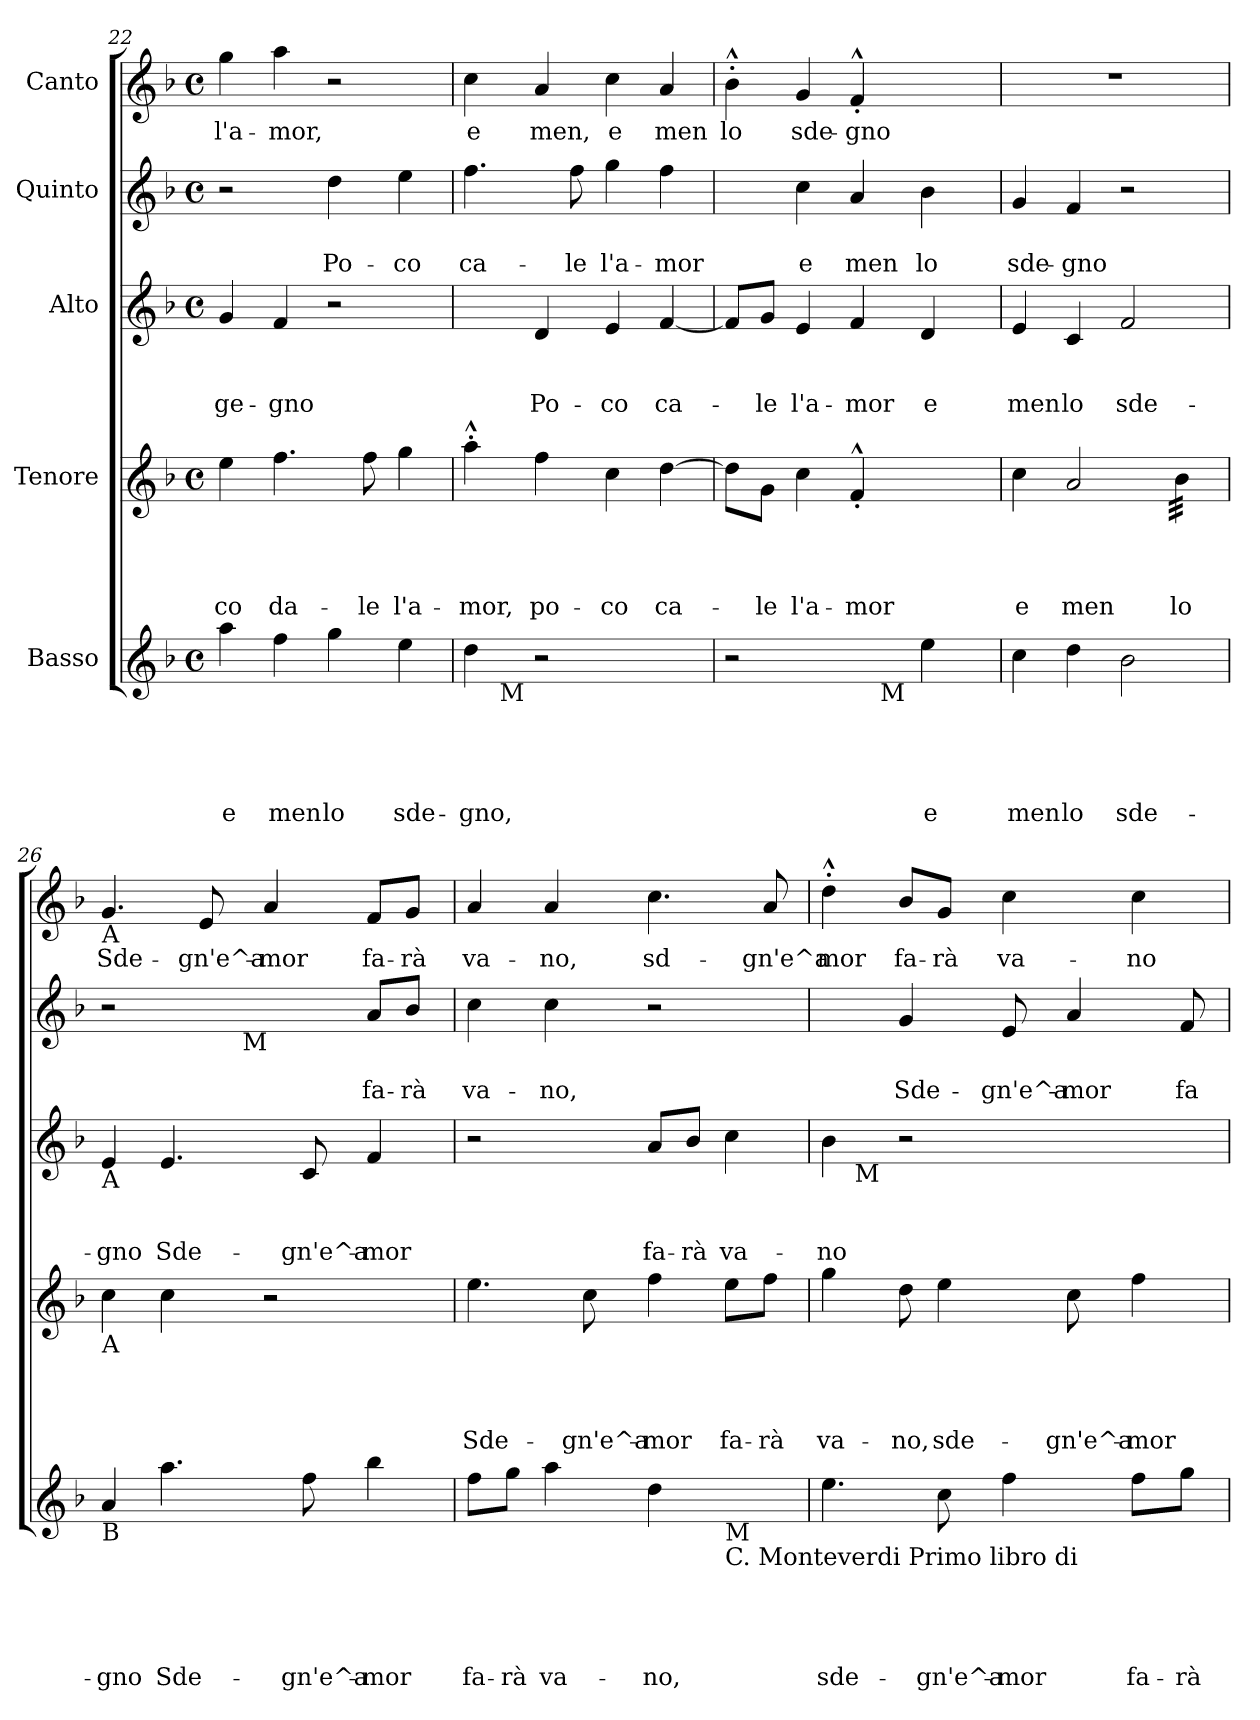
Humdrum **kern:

**kern	**text	**text	**text	**text	**text	**kern	**text	**text	**text	**text	**kern	**text	**text	**text	**kern	**text	**text	**kern	**text
*part5	*part5	*part5	*part5	*part5	*part5	*part4	*part4	*part4	*part4	*part4	*part3	*part3	*part3	*part3	*part2	*part2	*part2	*part1	*part1
*staff5	*staff5	*staff5	*staff5	*staff5	*staff5	*staff4	*staff4	*staff4	*staff4	*staff4	*staff3	*staff3	*staff3	*staff3	*staff2	*staff2	*staff2	*staff1	*staff1
*I"Basso	*	*	*	*	*	*I"Tenore	*	*	*	*	*I"Alto	*	*	*	*I"Quinto	*	*	*I"Canto	*
*clefG2	*	*	*	*	*	*clefG2	*	*	*	*	*clefG2	*	*	*	*clefG2	*	*	*clefG2	*
*k[b-]	*	*	*	*	*	*k[b-]	*	*	*	*	*k[b-]	*	*	*	*k[b-]	*	*	*k[b-]	*
*F:	*	*	*	*	*	*F:	*	*	*	*	*F:	*	*	*	*F:	*	*	*F:	*
*M4/4	*	*	*	*	*	*M4/4	*	*	*	*	*M4/4	*	*	*	*M4/4	*	*	*M4/4	*
*met(c)	*	*	*	*	*	*met(c)	*	*	*	*	*met(c)	*	*	*	*met(c)	*	*	*met(c)	*
=22	=22	=22	=22	=22	=22	=22	=22	=22	=22	=22	=22	=22	=22	=22	=22	=22	=22	=22	=22
!	!	!	!	!	!LO:LY:b	!	!	!	!	!LO:LY:b	!	!	!	!LO:LY:b	!	!	!	!	!LO:LY:b
4aa\	.	.	.	.	e	4ee\	.	.	.	-co	4g/	.	.	ge-	2r	.	.	4gg\	l'a-
!	!	!	!	!	!LO:LY:b	!	!	!	!	!LO:LY:b	!	!	!	!LO:LY:b	!	!	!	!	!LO:LY:b
4ff\	.	.	.	.	men	4.ff\	.	.	.	da-	4f/	.	.	-gno	.	.	.	4aa\	-mor,
!	!	!	!	!	!LO:LY:b	!	!	!	!	!	!	!	!	!	!	!	!LO:LY:b	!	!
4gg\	.	.	.	.	lo	.	.	.	.	.	2r	.	.	.	4dd\	.	Po-	2r	.
!	!	!	!	!	!	!	!	!	!	!LO:LY:b	!	!	!	!	!	!	!	!	!
.	.	.	.	.	.	8ff\	.	.	.	-le	.	.	.	.	.	.	.	.	.
!	!	!	!	!	!LO:LY:b	!	!	!	!	!LO:LY:b	!	!	!	!	!	!	!LO:LY:b	!	!
4ee\	.	.	.	.	sde-	4gg\	.	.	.	l'a-	.	.	.	.	4ee\	.	-co	.	.
=23	=23	=23	=23	=23	=23	=23	=23	=23	=23	=23	=23	=23	=23	=23	=23	=23	=23	=23	=23
!	!	!	!	!	!LO:LY:b	!	!	!	!	!LO:LY:b	!	!	!	!	!	!	!LO:LY:b	!	!LO:LY:b
*^	*	*	*	*	*	*	*	*	*	*	*	*	*	*	*	*	*	*	*
4dd\	8ryy	.	.	.	.	-gno,	4aa^^>'>\	.	.	.	-mor,	4ryy	.	.	.	4.ff\	.	ca-	4cc\	e
!	!LO:TX:b:t=M	!	!	!	!	!	!	!	!	!	!	!	!	!	!	!	!	!	!	!
.	2..ryy	.	.	.	.	.	.	.	.	.	.	.	.	.	.	.	.	.	.	.
!	!	!	!	!	!	!	!	!	!	!	!LO:LY:b	!	!	!	!LO:LY:b	!	!	!	!	!LO:LY:b
2r	.	.	.	.	.	.	4ff\	.	.	.	po-	4d/	.	.	Po-	.	.	.	4a/	men,
!	!	!	!	!	!	!	!	!	!	!	!	!	!	!	!	!	!	!LO:LY:b	!	!
.	.	.	.	.	.	.	.	.	.	.	.	.	.	.	.	8ff\	.	-le	.	.
!	!	!	!	!	!	!	!	!	!	!	!LO:LY:b	!	!	!	!LO:LY:b	!	!	!LO:LY:b	!	!LO:LY:b
.	.	.	.	.	.	.	4cc\	.	.	.	-co	4e/	.	.	-co	4gg\	.	l'a-	4cc\	e
!	!	!	!	!	!	!	!	!	!	!	!LO:LY:b	!	!	!	!LO:LY:b	!	!	!LO:LY:b	!	!LO:LY:b
4ryy	.	.	.	.	.	.	[>4dd\	.	.	.	ca-	[<4f/	.	.	ca-	4ff\	.	-mor	4a/	men
=24	=24	=24	=24	=24	=24	=24	=24	=24	=24	=24	=24	=24	=24	=24	=24	=24	=24	=24	=24	=24
!	!	!	!	!	!	!	!	!	!	!	!	!	!	!	!	!	!	!	!	!LO:LY:b
2r	2ryy	.	.	.	.	.	8dd\L]	.	.	.	.	8f/L]	.	.	.	4ryy	.	.	4b-^^>'>\	lo
!	!	!	!	!	!	!	!	!	!	!	!LO:LY:b	!	!	!	!LO:LY:b	!	!	!	!	!
.	.	.	.	.	.	.	8g\J	.	.	.	-le	8g/J	.	.	-le	.	.	.	.	.
!	!	!	!	!	!	!	!	!	!	!	!LO:LY:b	!	!	!	!LO:LY:b	!	!	!LO:LY:b	!	!LO:LY:b
.	.	.	.	.	.	.	4cc\	.	.	.	l'a-	4e/	.	.	l'a-	4cc\	.	e	4g/	sde-
!	!	!	!	!	!	!	!	!	!	!	!LO:LY:b	!	!	!	!LO:LY:b	!	!	!LO:LY:b	!	!LO:LY:b
4ryy	16.ryy	.	.	.	.	.	4f^^<'</	.	.	.	-mor	4f/	.	.	-mor	4a/	.	men	4f^^<'</	-gno
!	!LO:TX:b:t=M	!	!	!	!	!	!	!	!	!	!	!	!	!	!	!	!	!	!	!
.	4ryy	.	.	.	.	.	.	.	.	.	.	.	.	.	.	.	.	.	.	.
!	!	!	!	!	!	!LO:LY:b	!	!	!	!	!	!	!	!	!LO:LY:b	!	!	!LO:LY:b	!	!
4ee\	.	.	.	.	.	e	4ryy	.	.	.	.	4d/	.	.	e	4b-\	.	lo	4ryy	.
.	8ryy	.	.	.	.	.	.	.	.	.	.	.	.	.	.	.	.	.	.	.
.	32ryy	.	.	.	.	.	.	.	.	.	.	.	.	.	.	.	.	.	.	.
=25	=25	=25	=25	=25	=25	=25	=25	=25	=25	=25	=25	=25	=25	=25	=25	=25	=25	=25	=25	=25
!	!	!	!	!	!	!LO:LY:b	!	!	!	!	!LO:LY:b	!	!	!	!LO:LY:b	!	!	!LO:LY:b	!	!
*v	*v	*	*	*	*	*	*	*	*	*	*	*	*	*	*	*	*	*	*	*
4cc\	.	.	.	.	men	4cc\	.	.	.	e	4e/	.	.	men	4g/	.	sde-	1r	.
!	!	!	!	!	!LO:LY:b	!	!	!	!	!LO:LY:b	!	!	!	!LO:LY:b	!	!	!LO:LY:b	!	!
4dd\	.	.	.	.	lo	2a/	.	.	.	men	4c/	.	.	lo	4f/	.	-gno	.	.
!	!	!	!	!	!LO:LY:b	!	!	!	!	!	!	!	!	!LO:LY:b	!	!	!	!	!
2b-\	.	.	.	.	sde-	.	.	.	.	.	2f/	.	.	sde-	2r	.	.	.	.
!	!	!	!	!	!	!	!	!	!	!LO:LY:b	!	!	!	!	!	!	!	!	!
*	*	*	*	*	*	*tremolo	*	*	*	*	*	*	*	*	*	*	*	*	*
.	.	.	.	.	.	32b-\LLL	.	.	.	lo	.	.	.	.	.	.	.	.	.
.	.	.	.	.	.	32b-\	.	.	.	.	.	.	.	.	.	.	.	.	.
.	.	.	.	.	.	32b-\	.	.	.	.	.	.	.	.	.	.	.	.	.
.	.	.	.	.	.	32b-\	.	.	.	.	.	.	.	.	.	.	.	.	.
.	.	.	.	.	.	32b-\	.	.	.	.	.	.	.	.	.	.	.	.	.
.	.	.	.	.	.	32b-\	.	.	.	.	.	.	.	.	.	.	.	.	.
.	.	.	.	.	.	32b-\	.	.	.	.	.	.	.	.	.	.	.	.	.
.	.	.	.	.	.	32b-\JJJ	.	.	.	.	.	.	.	.	.	.	.	.	.
*	*	*	*	*	*	*Xtremolo	*	*	*	*	*	*	*	*	*	*	*	*	*
!!LO:PB:g=z
=26	=26	=26	=26	=26	=26	=26	=26	=26	=26	=26	=26	=26	=26	=26	=26	=26	=26	=26	=26
!	!	!	!	!	!	!	!	!	!	!	!	!	!	!	!	!	!	!LO:TX:b:t=A	!
!	!	!	!	!	!	!	!	!	!	!	!	!	!	!	!LO:TX:b:t=A	!	!	!	!
!	!	!	!	!	!	!	!	!	!	!	!LO:TX:b:t=A	!	!	!	!	!	!	!	!
!	!	!	!	!	!	!LO:TX:b:t=A	!	!	!	!	!	!	!	!	!	!	!	!	!
!LO:TX:b:t=B	!	!	!	!	!	!	!	!	!	!	!	!	!	!	!	!	!	!	!
!	!	!	!	!	!LO:LY:b	!	!	!	!	!	!	!	!	!LO:LY:b	!	!	!	!	!LO:LY:b
*	*	*	*	*	*	*	*	*	*	*	*	*	*	*	*^	*	*	*	*
4a/	.	.	.	.	-gno	4cc\	.	.	.	.	4e/	.	.	-gno	2r	4...ryy	.	.	4.g/	Sde-
!	!	!	!	!	!LO:LY:b	!	!	!	!	!	!	!	!	!LO:LY:b	!	!	!	!	!	!
4.aa\	.	.	.	.	Sde-	4cc\	.	.	.	.	4.e/	.	.	Sde-	.	.	.	.	.	.
!	!	!	!	!	!	!	!	!	!	!	!	!	!	!	!	!	!	!	!	!LO:LY:b
.	.	.	.	.	.	.	.	.	.	.	.	.	.	.	.	.	.	.	8e/	-gn'e^a-
!	!	!	!	!	!	!	!	!	!	!	!	!	!	!	!	!LO:TX:b:t=M	!	!	!	!
.	.	.	.	.	.	.	.	.	.	.	.	.	.	.	.	2ryy	.	.	.	.
!	!	!	!	!	!	!	!	!	!	!	!	!	!	!	!	!	!	!	!	!LO:LY:b
.	.	.	.	.	.	2r	.	.	.	.	.	.	.	.	4ryy	.	.	.	4a/	-mor
!	!	!	!	!	!LO:LY:b	!	!	!	!	!	!	!	!	!LO:LY:b	!	!	!	!	!	!
8ff\	.	.	.	.	-gn'e^a-	.	.	.	.	.	8c/	.	.	-gn'e^a-	.	.	.	.	.	.
!	!	!	!	!	!LO:LY:b	!	!	!	!	!	!	!	!	!LO:LY:b	!	!	!	!LO:LY:b	!	!LO:LY:b
4bb-\	.	.	.	.	-mor	.	.	.	.	.	4f/	.	.	-mor	8a/L	.	.	fa-	8f/L	fa-
!	!	!	!	!	!	!	!	!	!	!	!	!	!	!	!	!	!	!LO:LY:b	!	!LO:LY:b
.	.	.	.	.	.	.	.	.	.	.	.	.	.	.	8b-/J	.	.	-rà	8g/J	-rà
.	.	.	.	.	.	.	.	.	.	.	.	.	.	.	.	32ryy	.	.	.	.
=27	=27	=27	=27	=27	=27	=27	=27	=27	=27	=27	=27	=27	=27	=27	=27	=27	=27	=27	=27	=27
!	!	!	!	!	!LO:LY:b	!	!	!	!	!LO:LY:b	!	!	!	!	!	!	!	!LO:LY:b	!	!LO:LY:b
*	*	*	*	*	*	*	*	*	*	*	*	*	*	*	*v	*v	*	*	*	*
8ff\L	.	.	.	.	fa-	4.ee\	.	.	.	Sde-	2r	.	.	.	4cc\	.	va-	4a/	va-
!	!	!	!	!	!LO:LY:b	!	!	!	!	!	!	!	!	!	!	!	!	!	!
8gg\J	.	.	.	.	-rà	.	.	.	.	.	.	.	.	.	.	.	.	.	.
!	!	!	!	!	!LO:LY:b	!	!	!	!	!	!	!	!	!	!	!	!LO:LY:b	!	!LO:LY:b
4aa\	.	.	.	.	va-	.	.	.	.	.	.	.	.	.	4cc\	.	-no,	4a/	-no,
!	!	!	!	!	!	!	!	!	!	!LO:LY:b	!	!	!	!	!	!	!	!	!
.	.	.	.	.	.	8cc\	.	.	.	-gn'e^a-	.	.	.	.	.	.	.	.	.
!	!	!	!	!	!LO:LY:b	!	!	!	!	!LO:LY:b	!	!	!	!LO:LY:b	!	!	!	!	!LO:LY:b
4dd\	.	.	.	.	-no,	4ff\	.	.	.	-mor	8a/L	.	.	fa-	2r	.	.	4.cc\	sd-
!	!	!	!	!	!	!	!	!	!	!	!	!	!	!LO:LY:b	!	!	!	!	!
.	.	.	.	.	.	.	.	.	.	.	8b-/J	.	.	-rà	.	.	.	.	.
!LO:TX:b:t=M	!	!	!	!	!	!	!	!	!	!	!	!	!	!	!	!	!	!	!
!LO:TX:b:t=C. Monteverdi Primo libro di	!	!	!	!	!	!	!	!	!	!	!	!	!	!	!	!	!	!	!
!	!	!	!	!	!	!	!	!	!	!LO:LY:b	!	!	!	!LO:LY:b	!	!	!	!	!
4ryy	.	.	.	.	.	8ee\L	.	.	.	fa-	4cc\	.	.	va-	.	.	.	.	.
!	!	!	!	!	!	!	!	!	!	!LO:LY:b	!	!	!	!	!	!	!	!	!LO:LY:b
.	.	.	.	.	.	8ff\J	.	.	.	-rà	.	.	.	.	.	.	.	8a/	-gn'e^a
=28	=28	=28	=28	=28	=28	=28	=28	=28	=28	=28	=28	=28	=28	=28	=28	=28	=28	=28	=28
!	!	!	!	!	!LO:LY:b	!	!	!	!	!LO:LY:b	!	!	!	!LO:LY:b	!	!	!	!	!LO:LY:b
*	*	*	*	*	*	*	*	*	*	*	*^	*	*	*	*	*	*	*	*
4.ee\	.	.	.	.	sde-	4gg\	.	.	.	va-	4b-\	16.ryy	.	.	-no	4ryy	.	.	4dd^^>'>\	mor
!	!	!	!	!	!	!	!	!	!	!	!	!LO:TX:b:t=M	!	!	!	!	!	!	!	!
.	.	.	.	.	.	.	.	.	.	.	.	2ryy	.	.	.	.	.	.	.	.
!	!	!	!	!	!	!	!	!	!	!LO:LY:b	!	!	!	!	!	!	!	!LO:LY:b	!	!LO:LY:b
.	.	.	.	.	.	8dd\	.	.	.	-no,	2r	.	.	.	.	4g/	.	Sde-	8b-/L	fa-
!	!	!	!	!	!LO:LY:b	!	!	!	!	!LO:LY:b	!	!	!	!	!	!	!	!	!	!LO:LY:b
8cc\	.	.	.	.	-gn'e^a-	4ee\	.	.	.	sde-	.	.	.	.	.	.	.	.	8g/J	-rà
!	!	!	!	!	!LO:LY:b	!	!	!	!	!	!	!	!	!	!	!	!	!LO:LY:b	!	!LO:LY:b
4ff\	.	.	.	.	-mor	.	.	.	.	.	.	.	.	.	.	8e/	.	-gn'e^a-	4cc\	va-
.	.	.	.	.	.	.	.	.	.	.	.	4ryy	.	.	.	.	.	.	.	.
!	!	!	!	!	!	!	!	!	!	!LO:LY:b	!	!	!	!	!	!	!	!LO:LY:b	!	!
.	.	.	.	.	.	8cc\	.	.	.	-gn'e^a-	.	.	.	.	.	4a/	.	-mor	.	.
!	!	!	!	!	!LO:LY:b	!	!	!	!	!LO:LY:b	!	!	!	!	!	!	!	!	!	!LO:LY:b
8ff\L	.	.	.	.	fa-	4ff\	.	.	.	-mor	4ryy	.	.	.	.	.	.	.	4cc\	-no
.	.	.	.	.	.	.	.	.	.	.	.	8ryy	.	.	.	.	.	.	.	.
!	!	!	!	!	!LO:LY:b	!	!	!	!	!	!	!	!	!	!	!	!	!LO:LY:b	!	!
8gg\J	.	.	.	.	-rà	.	.	.	.	.	.	.	.	.	.	8f/	.	fa-	.	.
.	.	.	.	.	.	.	.	.	.	.	.	32ryy	.	.	.	.	.	.	.	.
*	*	*	*	*	*	*	*	*	*	*	*v	*v	*	*	*	*	*	*	*	*
=	=	=	=	=	=	=	=	=	=	=	=	=	=	=	=	=	=	=	=
*-	*-	*-	*-	*-	*-	*-	*-	*-	*-	*-	*-	*-	*-	*-	*-	*-	*-	*-	*-
